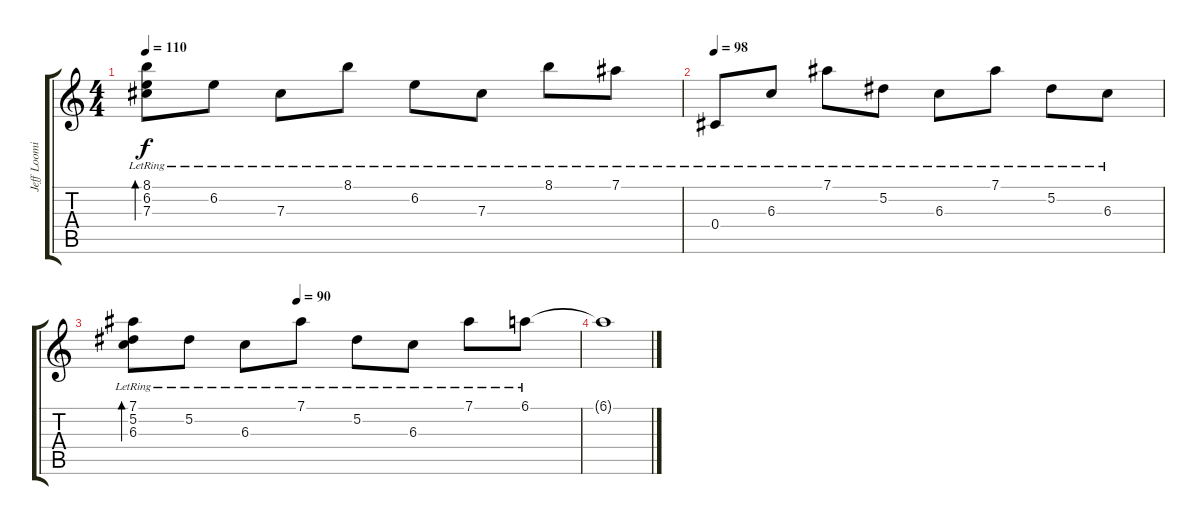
\track ("Jeff Loomis. Acoustique" "Jeff Loomi") {instrument acousticguitarsteel}
\staff {score tabs}
\tuning (Eb4 Bb3 Gb3 Db3 Ab2 Eb2) {hide}
\ts (4 4)
\tempo 110
\clef g2
\ks c
(8.1{lr} 6.2{lr} 7.3{lr}).8{bd 480 dy f} 6.2{lr}.8 7.3{lr}.8 8.1{lr}.8 6.2{lr}.8 7.3{lr}.8 8.1{lr}.8 7.1{lr}.8 |
\tempo 98
0.4{lr}.8 6.3{lr}.8 7.1{lr}.8 5.2{lr}.8 6.3{lr}.8 7.1{lr}.8 5.2{lr}.8 6.3{lr}.8 |
\tempo (90 0.375)
(7.1{lr} 5.2{lr} 6.3{lr}).8{bd 480} 5.2{lr}.8 6.3{lr}.8 7.1{lr}.8 5.2{lr}.8 6.3{lr}.8 7.1{lr}.8 6.1{lr}.8 |
6.1{t}.1
